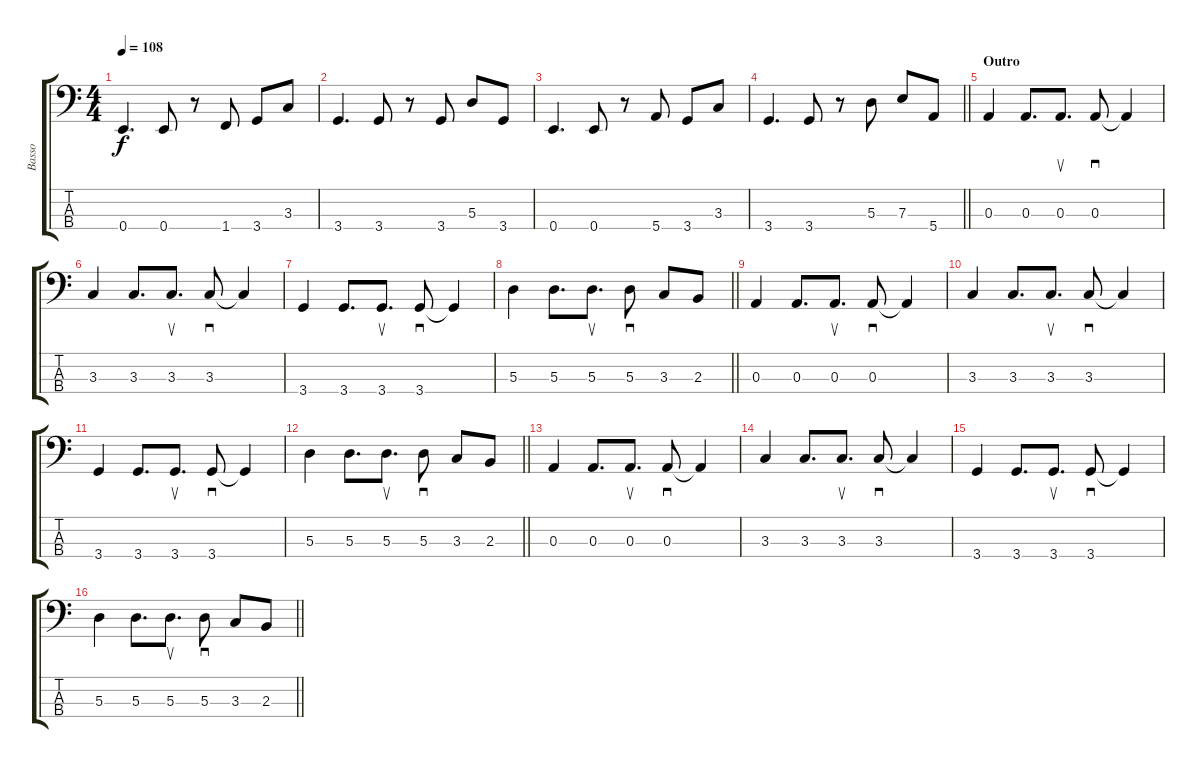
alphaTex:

\track ("Basso" "Basso") {instrument electricbassfinger}
\staff {score tabs}
\tuning (G2 D2 A1 E1) {hide}
\ts (4 4)
\tempo 108
\clef f4
\ks c
0.4.4{d dy f} 0.4.8 r.8 1.4.8 3.4.8 3.3.8 |
3.4.4{d} 3.4.8 r.8 3.4.8 5.3.8 3.4.8 |
0.4.4{d} 0.4.8 r.8 5.4.8 3.4.8 3.3.8 |
\barLineRight lightlight
3.4.4{d} 3.4.8 r.8 5.3.8 7.3.8 5.4.8 |
\section ("" "Outro")
0.3.4 0.3.8{d} 0.3.8{d su} 0.3.8{sd} 0.3{t}.4 |
3.3.4 3.3.8{d} 3.3.8{d su} 3.3.8{sd} 3.3{t}.4 |
3.4.4 3.4.8{d} 3.4.8{d su} 3.4.8{sd} 3.4{t}.4 |
\barLineRight lightlight
5.3.4 5.3.8{d} 5.3.8{d su} 5.3.8{sd} 3.3.8 2.3.8 |
0.3.4 0.3.8{d} 0.3.8{d su} 0.3.8{sd} 0.3{t}.4 |
3.3.4 3.3.8{d} 3.3.8{d su} 3.3.8{sd} 3.3{t}.4 |
3.4.4 3.4.8{d} 3.4.8{d su} 3.4.8{sd} 3.4{t}.4 |
\barLineRight lightlight
5.3.4 5.3.8{d} 5.3.8{d su} 5.3.8{sd} 3.3.8 2.3.8 |
0.3.4 0.3.8{d} 0.3.8{d su} 0.3.8{sd} 0.3{t}.4 |
3.3.4 3.3.8{d} 3.3.8{d su} 3.3.8{sd} 3.3{t}.4 |
3.4.4 3.4.8{d} 3.4.8{d su} 3.4.8{sd} 3.4{t}.4 |
\barLineRight lightlight
5.3.4 5.3.8{d} 5.3.8{d su} 5.3.8{sd} 3.3.8 2.3.8
